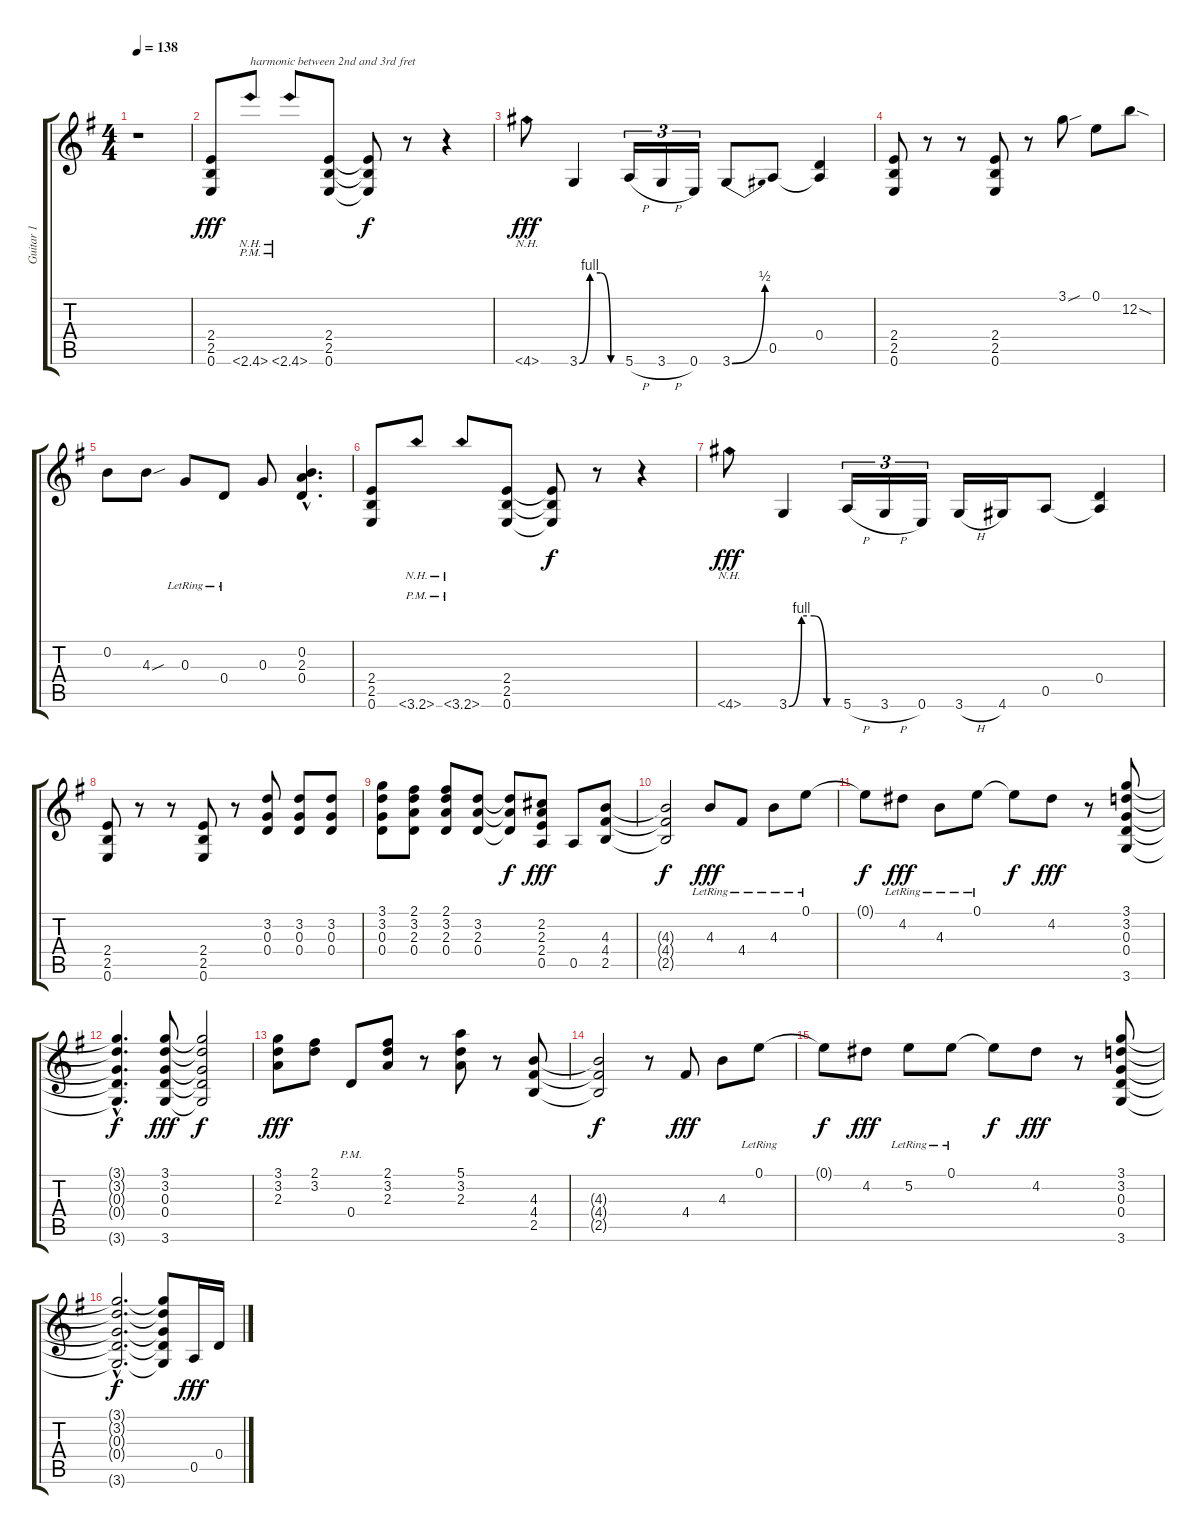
\track ("Guitar 1" "Guitar 1") {instrument distortionguitar}
\staff {score tabs}
\tuning (E4 B3 G3 D3 A2 E2) {hide}
\ts (4 4)
\tempo 138
\clef g2
\ks g
r.1{dy fff instrument distortionguitar} |
(2.4 2.5 0.6).8 2.6{nh pm}.8{txt "harmonic between 2nd and 3rd fret"} 2.6{nh pm}.8 (2.4 2.5 0.6).8 (2.4{t} 2.5{t} 0.6{t}).8{dy f} r.8 r.4 |
4.6{nh}.8{dy fff} 3.6{be (custom 0 0 15 4 30 4 45 0 60 0)}.4 5.6{h}.16{tu (3 2)} 3.6{h}.16{tu (3 2)} 0.6.16{tu (3 2)} 3.6{be (bend 0 0 60 2)}.8 0.5.8 (0.4 0.5{t}).4 |
(2.4 2.5 0.6).8 r.8 r.8 (2.4 2.5 0.6).8 r.8 3.1{sou}.8 0.1.8 12.2{sod}.8 |
0.2.8 4.3{sou}.8 0.3{lr}.8 0.4{lr}.8 0.3.8 (0.2{hac} 2.3{hac} 0.4{hac}).4{d} |
(2.4 2.5 0.6).8 3.6{nh pm}.8 3.6{nh pm}.8 (2.4 2.5 0.6).8 (2.4{t} 2.5{t} 0.6{t}).8{dy f} r.8 r.4 |
4.6{nh}.8{dy fff} 3.6{be (custom 0 0 15 4 30 4 45 0 60 0)}.4 5.6{h}.16{tu (3 2)} 3.6{h}.16{tu (3 2)} 0.6.16{tu (3 2)} 3.6{h}.16 4.6.16 0.5.8 (0.4 0.5{t}).4 |
(2.4 2.5 0.6).8 r.8 r.8 (2.4 2.5 0.6).8 r.8 (3.2 0.3 0.4).8 (3.2 0.3 0.4).8 (3.2 0.3 0.4).8 |
(3.1 3.2 0.3 0.4).8 (2.1 3.2 2.3 0.4).8 (2.1 3.2 2.3 0.4).8 (3.2 2.3 0.4).8 (3.2{t} 2.3{t} 0.4{t}).8{dy f} (2.2 2.3 2.4 0.5).8{dy fff} 0.5.8 (4.3 4.4 2.5).8 |
(4.3{t} 4.4{t} 2.5{t}).2{dy f} 4.3{lr}.8{dy fff} 4.4{lr}.8 4.3{lr}.8 0.1{lr}.8 |
0.1{t}.8{dy f} 4.2{lr}.8{dy fff} 4.3{lr}.8 0.1{lr}.8 0.1{t}.8{dy f} 4.2.8{dy fff} r.8 (3.1 3.2 0.3 0.4 3.6).8 |
(3.1{hac t} 3.2{hac t} 0.3{hac t} 0.4{hac t} 3.6{hac t}).4{d dy f} (3.1 3.2 0.3 0.4 3.6).8{dy fff} (3.1{t} 3.2{t} 0.3{t} 0.4{t} 3.6{t}).2{dy f} |
(3.1 3.2 2.3).8{dy fff} (2.1 3.2).8 0.4{pm}.8 (2.1 3.2 2.3).8 r.8 (5.1 3.2 2.3).8 r.8 (4.3 4.4 2.5).8 |
(4.3{t} 4.4{t} 2.5{t}).2{dy f} r.8 4.4.8{dy fff} 4.3.8 0.1{lr}.8 |
0.1{t}.8{dy f} 4.2.8{dy fff} 5.2{lr}.8 0.1{lr}.8 0.1{t}.8{dy f} 4.2.8{dy fff} r.8 (3.1 3.2 0.3 0.4 3.6).8 |
(3.1{hac t} 3.2{hac t} 0.3{hac t} 0.4{hac t} 3.6{hac t}).2{d dy f} (3.1{t} 3.2{t} 0.3{t} 0.4{t} 3.6{t}).8 0.5.16{dy fff} 0.4.16
